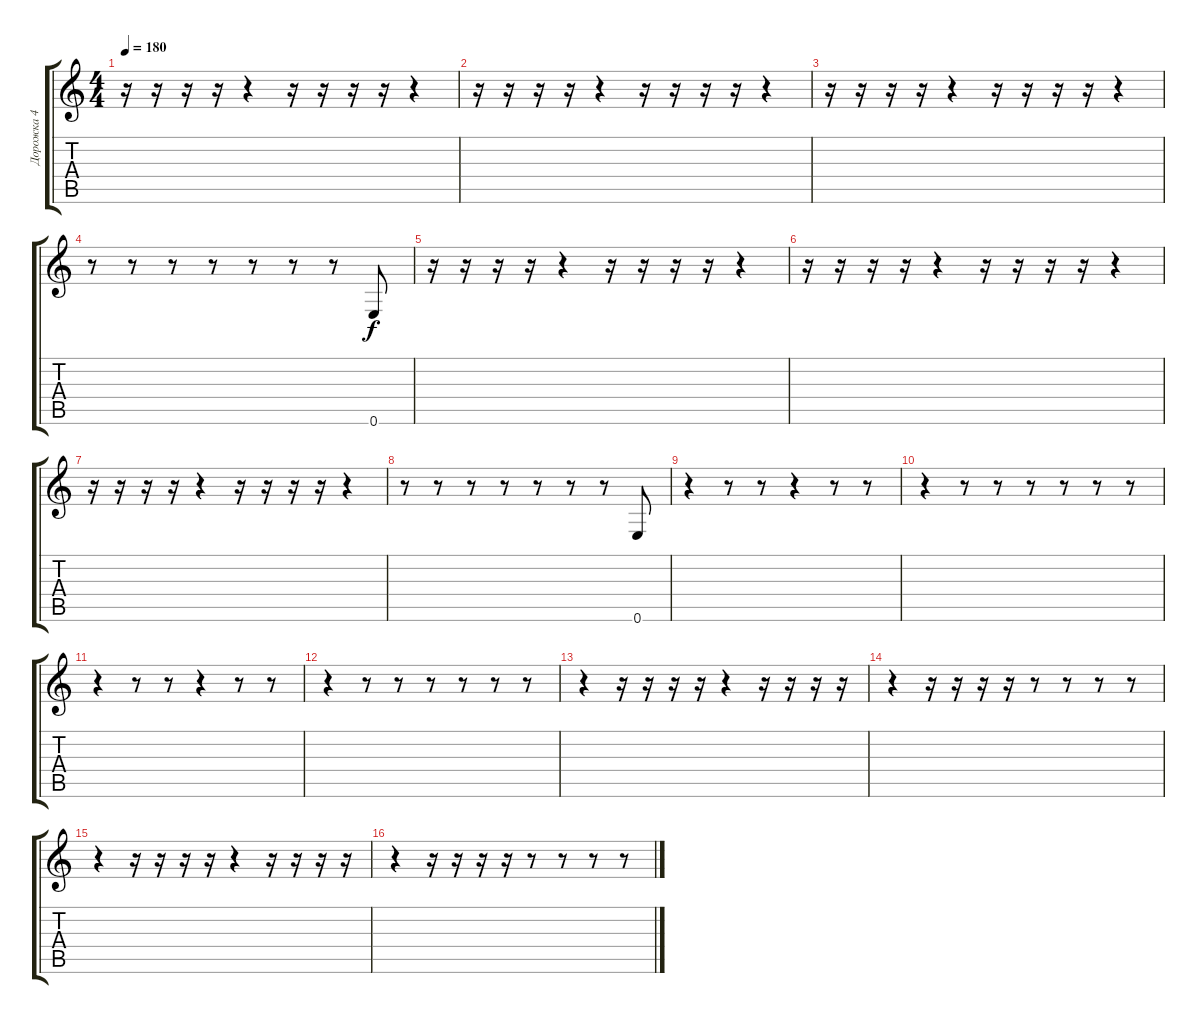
\track ("Дорожка 4" "Дорожка 4") {instrument electricbassfinger}
\staff {score tabs}
\tuning (E4 B3 G3 D3 A2 E2) {hide}
\ts (4 4)
\tempo 180
\clef g2
\ks c
r.16{dy f} r.16 r.16 r.16 r.4 r.16 r.16 r.16 r.16 r.4 |
r.16 r.16 r.16 r.16 r.4 r.16 r.16 r.16 r.16 r.4 |
r.16 r.16 r.16 r.16 r.4 r.16 r.16 r.16 r.16 r.4 |
r.8 r.8 r.8 r.8 r.8 r.8 r.8 0.6.8 |
r.16 r.16 r.16 r.16 r.4 r.16 r.16 r.16 r.16 r.4 |
r.16 r.16 r.16 r.16 r.4 r.16 r.16 r.16 r.16 r.4 |
r.16 r.16 r.16 r.16 r.4 r.16 r.16 r.16 r.16 r.4 |
r.8 r.8 r.8 r.8 r.8 r.8 r.8 0.6.8 |
r.4 r.8 r.8 r.4 r.8 r.8 |
r.4 r.8 r.8 r.8 r.8 r.8 r.8 |
r.4 r.8 r.8 r.4 r.8 r.8 |
r.4 r.8 r.8 r.8 r.8 r.8 r.8 |
r.4 r.16 r.16 r.16 r.16 r.4 r.16 r.16 r.16 r.16 |
r.4 r.16 r.16 r.16 r.16 r.8 r.8 r.8 r.8 |
r.4 r.16 r.16 r.16 r.16 r.4 r.16 r.16 r.16 r.16 |
r.4 r.16 r.16 r.16 r.16 r.8 r.8 r.8 r.8
